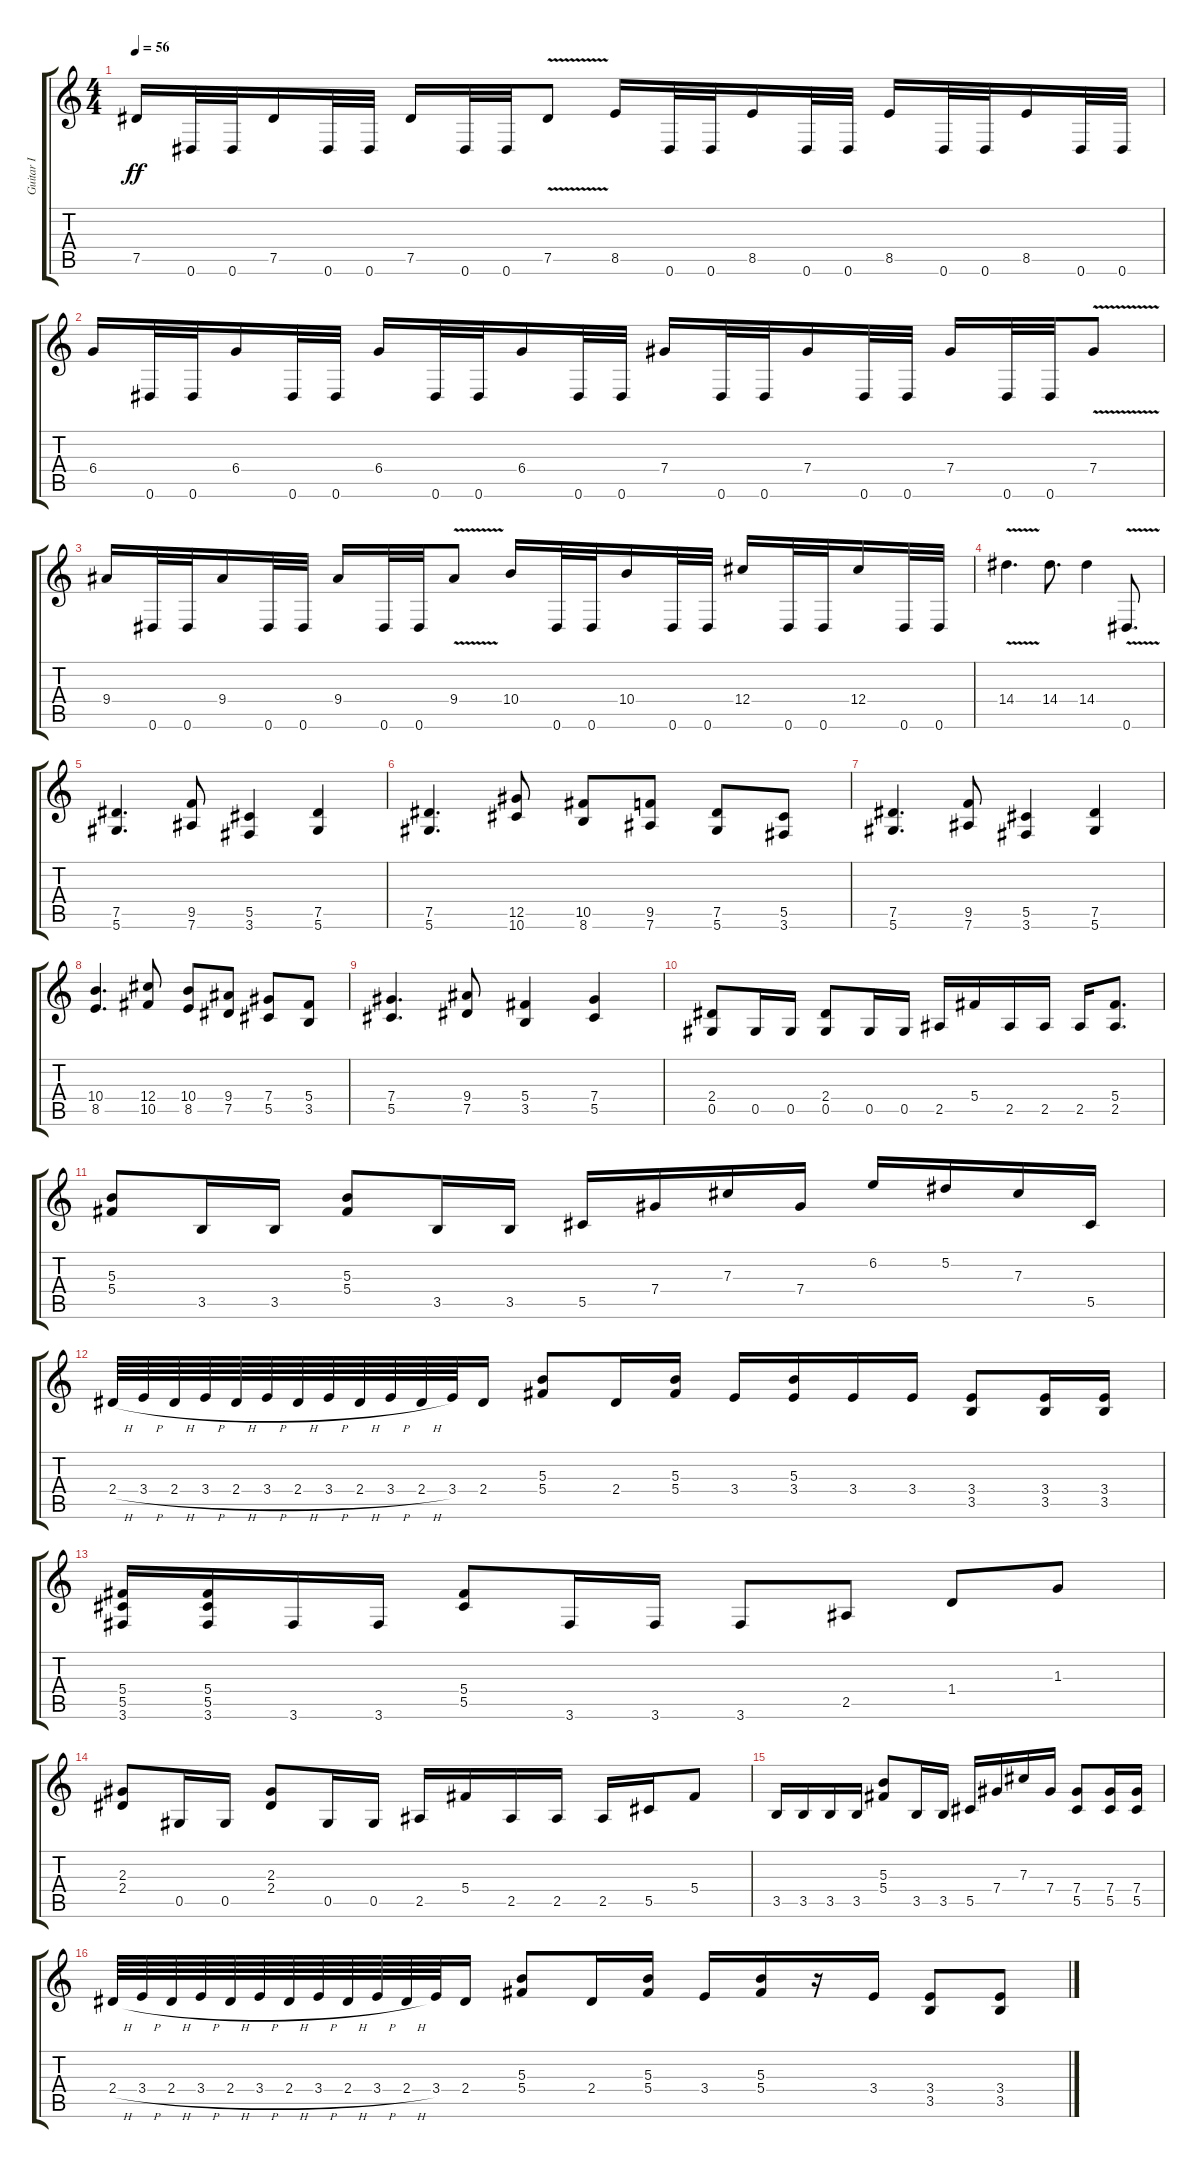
\track ("Guitar I" "Guitar I") {instrument overdrivenguitar}
\staff {score tabs}
\tuning (Eb4 Bb3 Gb3 Db3 Ab2 Eb2) {hide}
\ts (4 4)
\tempo 56
\clef g2
\ks c
7.5.16{dy ff} 0.6.32 0.6.32 7.5.16 0.6.32 0.6.32 7.5.16 0.6.32 0.6.32 7.5{v}.8 8.5.16 0.6.32 0.6.32 8.5.16 0.6.32 0.6.32 8.5.16 0.6.32 0.6.32 8.5.16 0.6.32 0.6.32 |
6.4.16 0.6.32 0.6.32 6.4.16 0.6.32 0.6.32 6.4.16 0.6.32 0.6.32 6.4.16 0.6.32 0.6.32 7.4.16 0.6.32 0.6.32 7.4.16 0.6.32 0.6.32 7.4.16 0.6.32 0.6.32 7.4{v}.8 |
9.4.16 0.6.32 0.6.32 9.4.16 0.6.32 0.6.32 9.4.16 0.6.32 0.6.32 9.4{v}.8 10.4.16 0.6.32 0.6.32 10.4.16 0.6.32 0.6.32 12.4.16 0.6.32 0.6.32 12.4.16 0.6.32 0.6.32 |
14.4{v}.4{d} 14.4.8{d} 14.4.4 0.6{v}.8{d} |
(7.5 5.6).4{d} (9.5 7.6).8 (5.5 3.6).4 (7.5 5.6).4 |
(7.5 5.6).4{d} (12.5 10.6).8 (10.5 8.6).8 (9.5 7.6).8 (7.5 5.6).8 (5.5 3.6).8 |
(7.5 5.6).4{d} (9.5 7.6).8 (5.5 3.6).4 (7.5 5.6).4 |
(10.4 8.5).4{d} (12.4 10.5).8 (10.4 8.5).8 (9.4 7.5).8 (7.4 5.5).8 (5.4 3.5).8 |
(7.4 5.5).4{d} (9.4 7.5).8 (5.4 3.5).4 (7.4 5.5).4 |
(2.4 0.5).8 0.5.16 0.5.16 (2.4 0.5).8 0.5.16 0.5.16 2.5.16 5.4.16 2.5.16 2.5.16 2.5.16 (5.4 2.5).8{d} |
(5.3 5.4).8 3.5.16 3.5.16 (5.3 5.4).8 3.5.16 3.5.16 5.5.16 7.4.16 7.3.16 7.4.16 6.2.16 5.2.16 7.3.16 5.5.16 |
2.4{h}.64 3.4{h}.64 2.4{h}.64 3.4{h}.64 2.4{h}.64 3.4{h}.64 2.4{h}.64 3.4{h}.64 2.4{h}.64 3.4{h}.64 2.4{h}.64 3.4.64 2.4.16 (5.3 5.4).8 2.4.16 (5.3 5.4).16 3.4.16 (5.3 3.4).16 3.4.16 3.4.16 (3.4 3.5).8 (3.4 3.5).16 (3.4 3.5).16 |
(5.4 5.5 3.6).16 (5.4 5.5 3.6).16 3.6.16 3.6.16 (5.4 5.5).8 3.6.16 3.6.16 3.6.8 2.5.8 1.4.8 1.3.8 |
(2.3 2.4).8 0.5.16 0.5.16 (2.3 2.4).8 0.5.16 0.5.16 2.5.16 5.4.16 2.5.16 2.5.16 2.5.16 5.5.16 5.4.8 |
3.5.16 3.5.16 3.5.16 3.5.16 (5.3 5.4).8 3.5.16 3.5.16 5.5.16 7.4.16 7.3.16 7.4.16 (7.4 5.5).8 (7.4 5.5).16 (7.4 5.5).16 |
2.4{h}.64 3.4{h}.64 2.4{h}.64 3.4{h}.64 2.4{h}.64 3.4{h}.64 2.4{h}.64 3.4{h}.64 2.4{h}.64 3.4{h}.64 2.4{h}.64 3.4.64 2.4.16 (5.3 5.4).8 2.4.16 (5.3 5.4).16 3.4.16 (5.3 5.4).16 r.16 3.4.16 (3.4 3.5).8 (3.4 3.5).8
